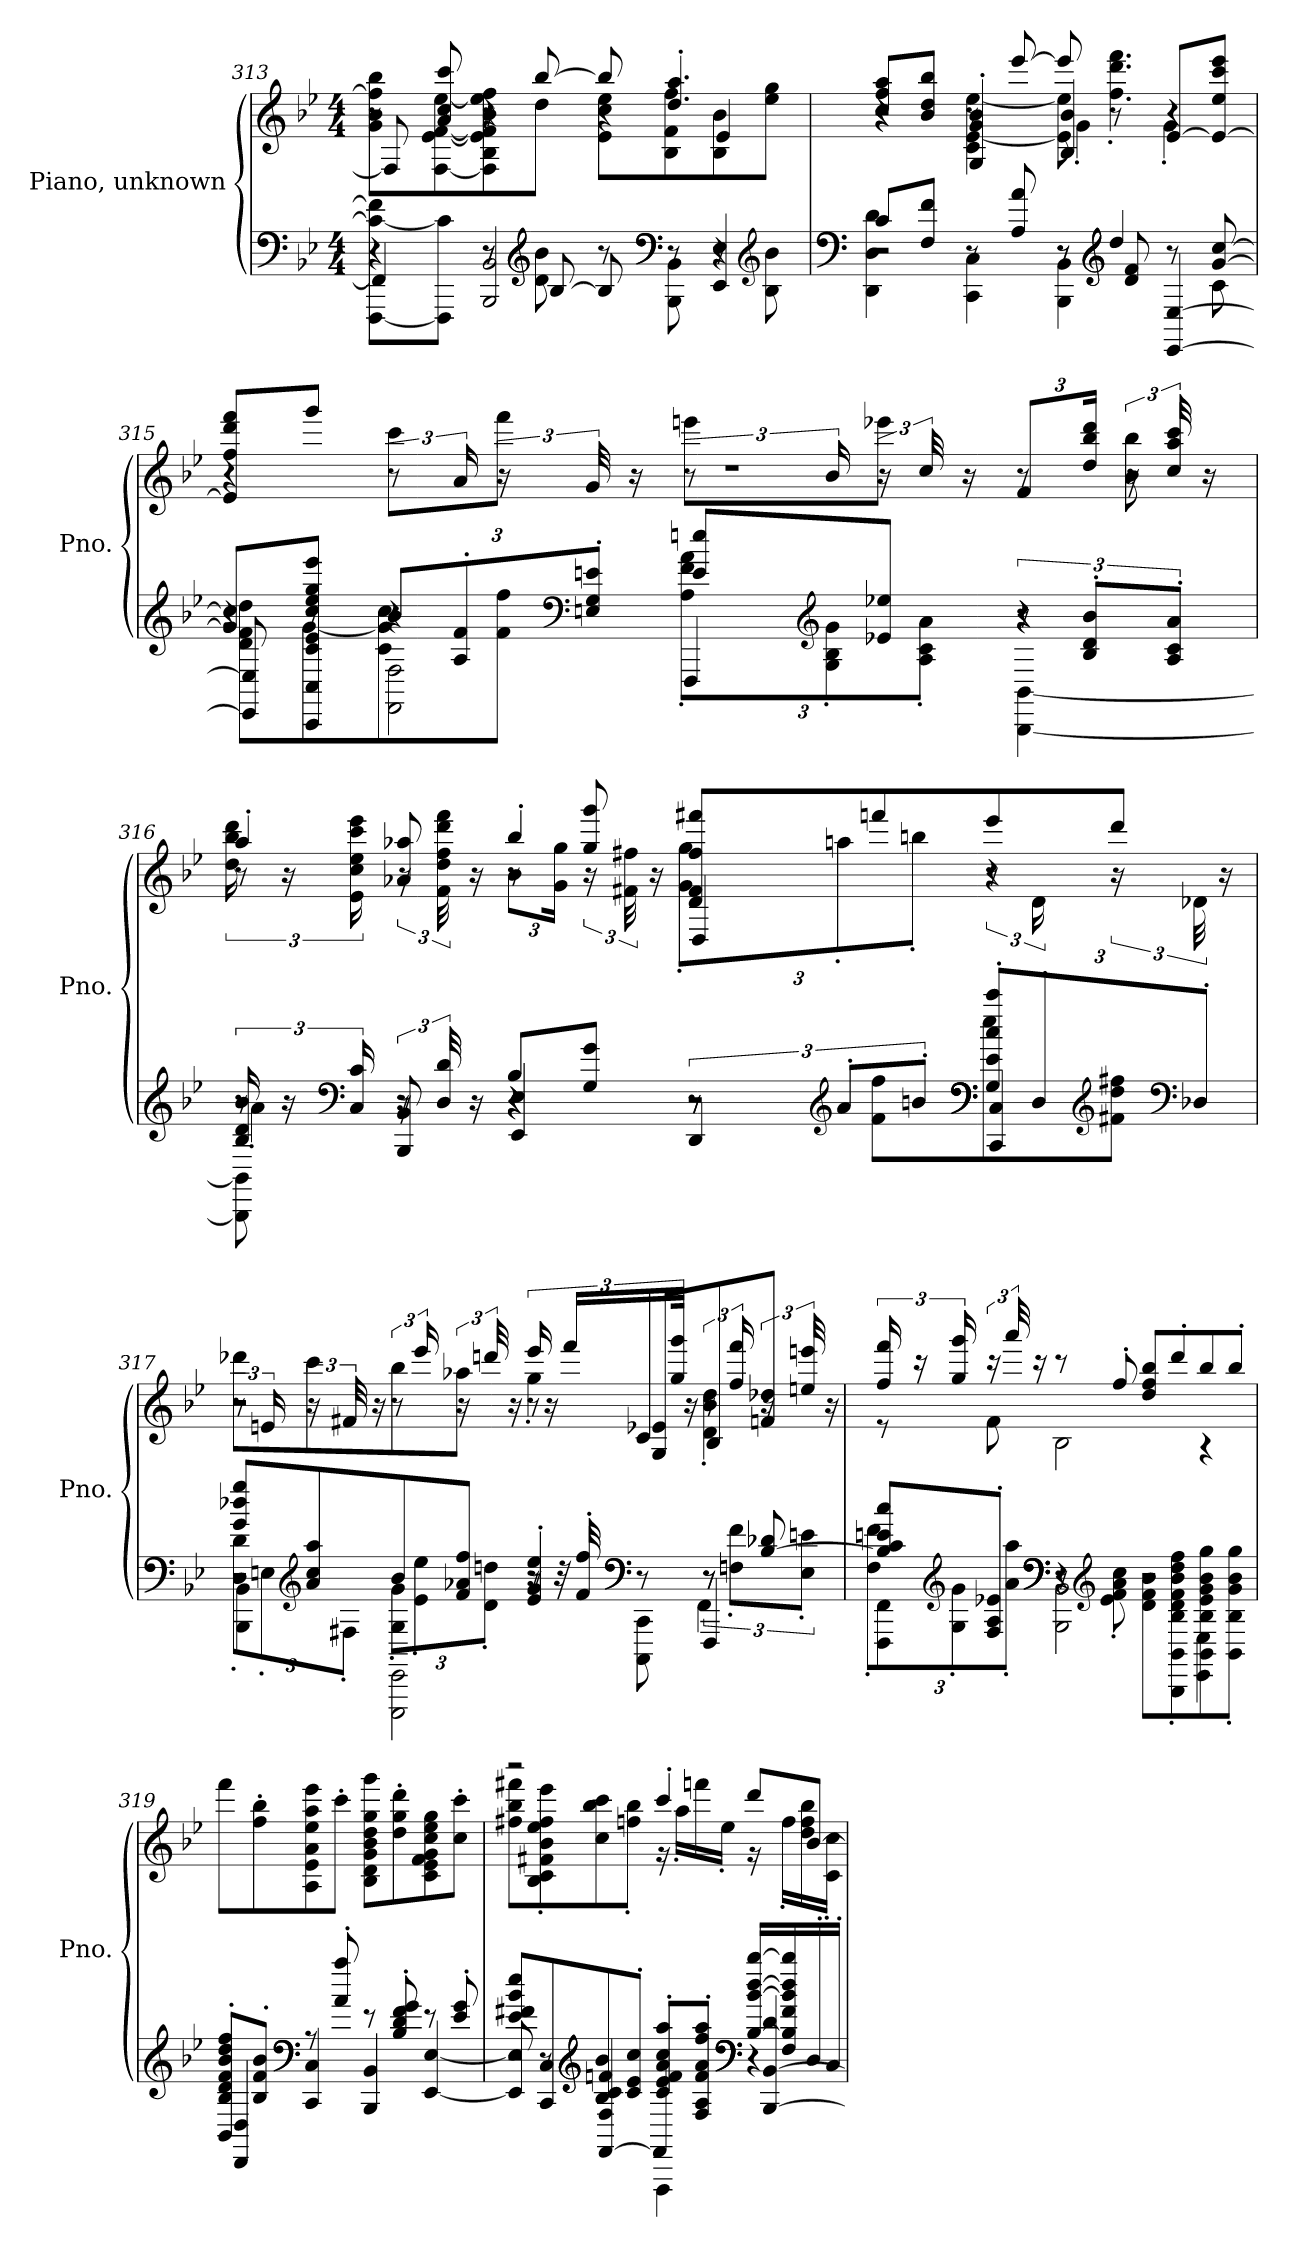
**kern	**kern
*part1	*part1
*staff2	*staff1
*I"Piano, unknown	*
*I'Pno.	*
*clefF4	*clefG2
*k[b-e-]	*k[b-e-]
*M4/4	*M4/4
=313	=313
*^	*^
*	*^	*	*^
4r	[8FFF\ 8c\_ 8f\]L	4FF/]	8r	8g\ 8b-\ 8ff\] 8bb-\L	8F/]
.	8FFF\] 8c\]J	.	8a/ 8cc/ 8ccc/	[8F\ [8e-\ [8f\ [8ee-\	8r
2BBB-/ 2BB-/	8r	8r	8r	8F\] 8B-\ 8e-\] 8f\] 8b-\ 8ee-\] 8ff\	4r
*clefG2	*	*	*	*	*
.	8d\ 8b-\	[8B-/	[8bb-/	8dd\J	.
.	8r	8B-/]	8bb-/]	8e-\ 8cc\ 8ee-\L	4r
*clefF4	*	*	*	*	*
.	8BBB-\ 8BB-\	8r	4.dd/' 4.aa/'	8B-\ 8f\ 8ff\	.
4EE-/ 4E-/	8r	4r	.	8B-\ 8b-\	4e-/
*clefG2	*	*	*	*	*
.	8B-\ 8b-\	.	.	8ee-\ 8gg\J	.
*	*	*	*v	*v	*v
!!LO:LB:g=z
=314	=314	=314	=314
*clefF4	*	*	*
*	*	*	*^
*	*	*	*	*^
*	*	*	*	*	*^
8c/L	4DD\ 4D\ 4d\	2r	4r	4r	8cc/ 8ff/ 8aa/L	2r
8F/ 8f/J	.	.	.	.	8b-/ 8dd/ 8bb-/J	.
8r	4CC\ 4C\	.	8r	4c\ [4e-\ [4ee-\	4G/' 4g/' 4b-/'	.
8A/ 8a/	.	.	[8eee-/	.	.	.
8r	4BBB-\ 4BB-\	8r	8eee-/]	8e-\] 8ee-\]	4B-/ 4b-/	4g'\
*clefG2	*	*	*	*	*	*
4dd/	.	8d/ 8f/	8r	4.ff\' 4.ddd\' 4.fff\'	.	.
.	8r	[4EE-/ [4E-/	4r	.	[8e-/L	4g'\
[8g/ [8cc/	8c\	.	.	.	8e-/_ 8ee-/ 8ccc/ 8eee-/J	.
*	*	*	*	*	*v	*v
=315	=315	=315	=315	=315	=315
*	*	*^	*	*	*
8g/] 8cc/]L	8d\ 8f\ 8dd\L	8EE-/] 8E-/]	4r	1r	4r	8e-/] 8ff/ 8ddd/ 8fff/L
8CC/ 8C/ 8c/ 8e-/ 8cc/ 8ee-/ 8gg/ 8eee-/J	[8g\	8r	.	.	.	8ggg/J
*Xbrackettup	*	*	*	*	*	*
12b-/L	8c\ 8g\] 8cc\	4r	2FF\ 2F\	.	8ccc\L	12r
12A/' 12f/'	.	.	.	.	.	24a/
.	8f\ 8ff\J	.	.	.	8fff\J	24r
*clefF4	*	*	*	*	*	*
12En/' 12G/' 12en/'J	.	.	.	.	.	48g/
.	.	.	.	.	.	16r
4FFF/	12A\' 12f\' 12a\'L	8e/ 8een/L	.	.	8eeen\L	12r
*clefG2	*	*	*	*	*	*
.	12G\' 12B-\' 12g\'	.	.	.	.	24b-/
.	.	8e-X/ 8ee-X/J	.	.	8eee-X\J	24r
.	12A\' 12c\' 12a\'J	.	.	.	.	48cc/
.	.	.	.	.	.	16r
*brackettup	*	*	*	*	*	*Xbrackettup
12r	4r	4r	[4BBB-\ [4BB-\	.	8r	12f/L
12B-/' 12d/' 12b-/'L	.	.	.	.	.	24dd/ 24bb-/ 24ddd/Jk
*	*	*	*	*	*	*brackettup
.	.	.	.	.	8b-\ 8bb-\	24r
12A/' 12c/' 12a/'J	.	.	.	.	.	48cc/ 48aa/ 48ccc/
.	.	.	.	.	.	16r
!!LO:LB:g=z	!!	!!
=316	=316	=316	=316	=316	=316	=316
24B-/ 24d/ 24b-/	4a'\	8r	8BBB-\] 8BB-\]	4aa'/	24dd\ 24bb-\ 24ddd\	8r
24r	.	.	.	.	24r	.
*clefF4	*	*	*	*	*	*
24C/ 24c/	.	.	.	.	24e-\ 24cc\ 24ee-\ 24ccc\ 24eee-\	.
24r	.	8BBB-/ 8BB-/	8r	.	24r	8a-X/ 8aa-X/
48D/ 48d/	.	.	.	.	48f\ 48dd\ 48ff\ 48ddd\ 48fff\	.
16r	.	.	.	.	16r	.
*	*	*	*	*	*Xbrackettup	*
8B-/L	4r	4EE-/ 4E-/	4r	4bb-'/	12b-\L	8r
.	.	.	.	.	24g\ 24gg\Jk	.
*	*	*	*	*	*brackettup	*
8G/ 8g/J	.	.	.	.	24r	8gg/ 8ggg/
.	.	.	.	.	48f#X\ 48ff#X\	.
.	.	.	.	.	16r	.
*	*	*	*	*	*Xbrackettup	*
12r	8r	4DD/	2r	8d/ 8f#/ 8ff#/ 8fff#X/L	12g\' 12gg\'L	4D/
*clefG2	*	*	*	*	*	*
12a'/L	.	.	.	.	12aan'\	.
.	8f\ 8ff\L	.	.	8fffn/	.	.
12bn'/J	.	.	.	.	12bbn'\J	.
*clefF4	*	*	*	*	*	*
*Xbrackettup	*	*	*	*	*brackettup	*
12G/' 12e-/' 12cc/' 12ccc/'L	8ee-\	4CC/ 4C/	.	8eee-/	12r	4r
12D'/	.	.	.	.	24d\	.
*clefG2	*	*	*	*	*	*
.	8f#X\ 8dd\ 8ff#X\J	.	.	8ddd/J	24r	.
*clefF4	*	*	*	*	*	*
12D-X'/J	.	.	.	.	48d-X\	.
.	.	.	.	.	16r	.
!!LO:LB:g=z	!!	!!
=317	=317	=317	=317	=317	=317	=317
8g/ 8dd-X/ 8gg/L	12D\' 12d\'L	2r	4BBB-\ 4BB-\	12r	8ddd-X\L	2r
.	12En'\	.	.	24en/	.	.
*clefG2	*	*	*	*	*	*
8a/ 8cc/ 8aa/	.	.	.	24r	8ccc\	.
.	12F#X'\J	.	.	48f#X/	.	.
.	.	.	.	16r	.	.
8b-/	12G\' 12g\'L	.	2EEE-\ 2EE-\	12r	8bb-\	.
.	12e-\' 12ee-\'	.	.	24eee-/	.	.
8f/ 8a-X/ 8ff/J	.	.	.	24r	8aa-X\J	.
.	12d\' 12ddn\'J	.	.	48dddn/	.	.
.	.	.	.	16r	.	.
16r	8r	4e-/' 4g/' 4ee-/'	.	24eee-/	4gg'\	8r
.	.	.	.	24r	.	.
32r	.	.	.	.	.	.
.	.	.	.	24fff/LL	.	.
32f/' 32ff/'	.	.	.	.	.	.
*clefF4	*	*	*	*	*	*
*	*	*	*	*Xbrackettup	*	*
8r	8CCC\ 8CC\	.	.	24c/	.	8G/ 8e-X/L
.	.	.	.	48gg/ 48ggg/JJk	.	.
.	.	.	.	16r	.	.
*	*brackettup	*	*	*brackettup	*	*
8r	12r	4FFF/	4FF\	12r	4d\' 4b-\' 4dd\'	8B-/
.	12Fn\' 12f\'L	.	.	24ff/ 24fff/	.	.
[8B-/ 8d-X/	.	.	.	24r	.	8fn/ 8dd-X/J
.	12E\' 12en\'J	.	.	48een/ 48eeen/	.	.
.	.	.	.	16r	.	.
*	*v	*v	*v	*	*	*
*	*	*v	*v	*v
!!LO:LB:g=z
=318	=318	=318
*	*Xbrackettup	*
*	*^	*^
8B-/] 8c/ 8en/ 8cc/L	12F\' 12f\'L	4FFF\ 4FF\	24ff/ 24fff/	8r
.	.	.	24r	.
*clefG2	*	*	*	*
.	12G\' 12g\'	.	24gg/ 24ggg/	.
8F/' 8A/' 8e-X/'J	.	.	24r	8f\
.	12a\' 12aa\'J	.	48aaa/	.
.	.	.	16r	.
*clefF4	*	*	*	*
4r	8r	2BBB-\ 2BB-\	8r	2B-\
*clefG2	*	*	*	*
.	8e-\' 8f\' 8a\' 8cc\'	.	8ff'/	.
2r	8d\ 8f\ 8b-\L	.	8dd/ 8ff/ 8bb-/L	.
.	8BBB-\' 8BB-\' 8B-\' 8d\' 8f\' 8b-\' 8dd\' 8ff\'	.	8ddd'/	.
.	8BB-\ 8B-\ 8e-\ 8g\ 8b-\ 8gg\	4EE-\ 4E-\	8bb-/	4r
.	8BB-\' 8B-\' 8g\' 8b-\' 8gg\'J	.	8bb-'/J	.
*	*v	*v	*	*
*	*	*v	*v
=319	=319	=319
8BB-/' 8B-/' 8d/' 8f/' 8b-/' 8dd/' 8ff/'L	4DD/ 4D/	8fff\L
8B-/' 8f/' 8b-/'J	.	8ff\' 8bb-\'
*clefF4	*	*
8r	4CC/ 4C/	8A\ 8e-\ 8a\ 8ee-\ 8aa\ 8eee-\
8a/' 8aa/'	.	8ccc'\J
8r	4BBB-/ 4BB-/	8B-\ 8d\ 8g\ 8b-\ 8dd\ 8gg\ 8ggg\L
8B-/' 8d/' 8f/' 8g/'	.	8dd\' 8gg\' 8ddd\'
8r	[4EE-/ [4E-/	8c\ 8e-\ 8f\ 8g\ 8cc\ 8ee-\ 8gg\
8e-/' 8g/'	.	8cc\' 8ccc\'J
!!LO:LB:g=z
=320	=320	=320
*	*^	*^
8e-/ 8f#X/ 8b-/ 8ee-/L	2r	8EE-/] 8E-/]	2r	8ff#X\ 8bb-\ 8fff#X\L
8CC/ 8C/	.	8r	.	8B-\' 8c\' 8f#X\' 8b-\' 8ee-\' 8ff#\' 8eee-\'
*clefG2	*	*	*	*
8B-/ 8c/ 8b-/	.	[4FF/ 4F/ 4fn/	.	8cc\ 8bb-\ 8ccc\
8c/' 8e-/' 8cc/'J	.	.	.	8ffn\' 8bb-\'J
8c/' 8e-/' 8f/' 8a/' 8cc/' 8aa/'L	4FFF\	4FF/]	4ccc'/	16r
.	.	.	.	16aa'\LL
8F/' 8A/' 8f/' 8a/' 8ff/' 8aa/'J	.	.	.	16fffn\
.	.	.	.	16ee-'\JJ
*clefF4	*	*	*	*
[16B-/ [16b-/ [16dd/ [16bb-/LL	4r	[4BBB-/ [4BB-/ 4d/	8ddd/L	16r
16F/ 16B-/] 16f/ 16b-/] 16dd/] 16bb-/]	.	.	.	16ff'\LL
16D'/	.	.	[8b-/J	16dd\ 16ff\ 16bb-\
16C'/JJ	.	.	.	16c\' 16cc\'JJ
*v	*v	*v	*	*
*	*v	*v
=	=
*-	*-
